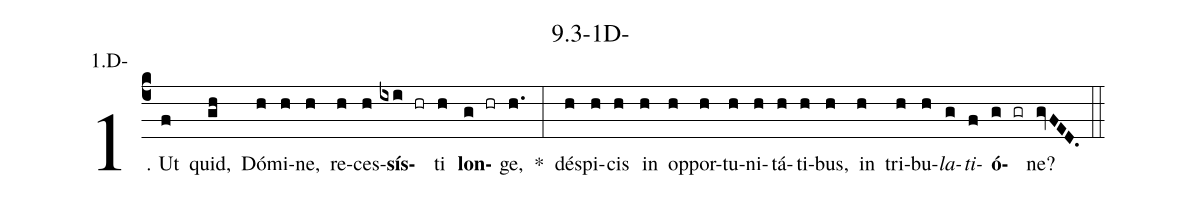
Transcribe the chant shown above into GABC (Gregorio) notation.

name: 9.3-1D-;
annotation: 1.D-;
%%
(c4)1. Ut(f) quid,(gh) Dó(h)mi(h)ne,(h) re(h)ces(h)<b>sís</b>(ixi hr)ti(h) <b>lon</b>(g hr)ge,(h.) *(:) dé(h)spi(h)cis(h) in(h) op(h)por(h)tu(h)ni(h)tá(h)ti(h)bus,(h) in(h) tri(h)bu(h)<i>la</i>(g)<i>ti</i>(f)<b>ó</b>(g gr)ne?(gvFED.) (::)


%E(h) u(h) o(g) u(f) a(g) e.(gvFED.) (::)
